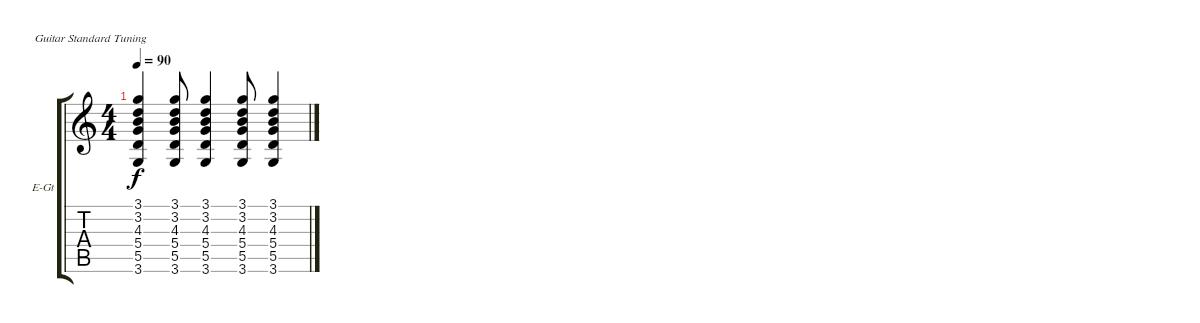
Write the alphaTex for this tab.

\bracketExtendMode groupsimilarinstruments
\firstSystemTrackNameOrientation horizontal
\otherSystemsTrackNameOrientation horizontal
\track ("The clean guitar" "E-Gt") {instrument electricguitarclean}
\staff {score tabs}
\tuning (E4 B3 G3 D3 A2 E2)
\ts (4 4)
\beaming (8 2 2 2 2)
\tempo 90
\clef g2
\ks c
(3.1 3.2 4.3 5.4 5.5 3.6).4{dy f instrument electricguitarclean} (3.1 3.2 4.3 5.4 5.5 3.6).8 (3.1 3.2 4.3 5.4 5.5 3.6).4 (3.1 3.2 4.3 5.4 5.5 3.6).8 (3.1 3.2 4.3 5.4 5.5 3.6).4
